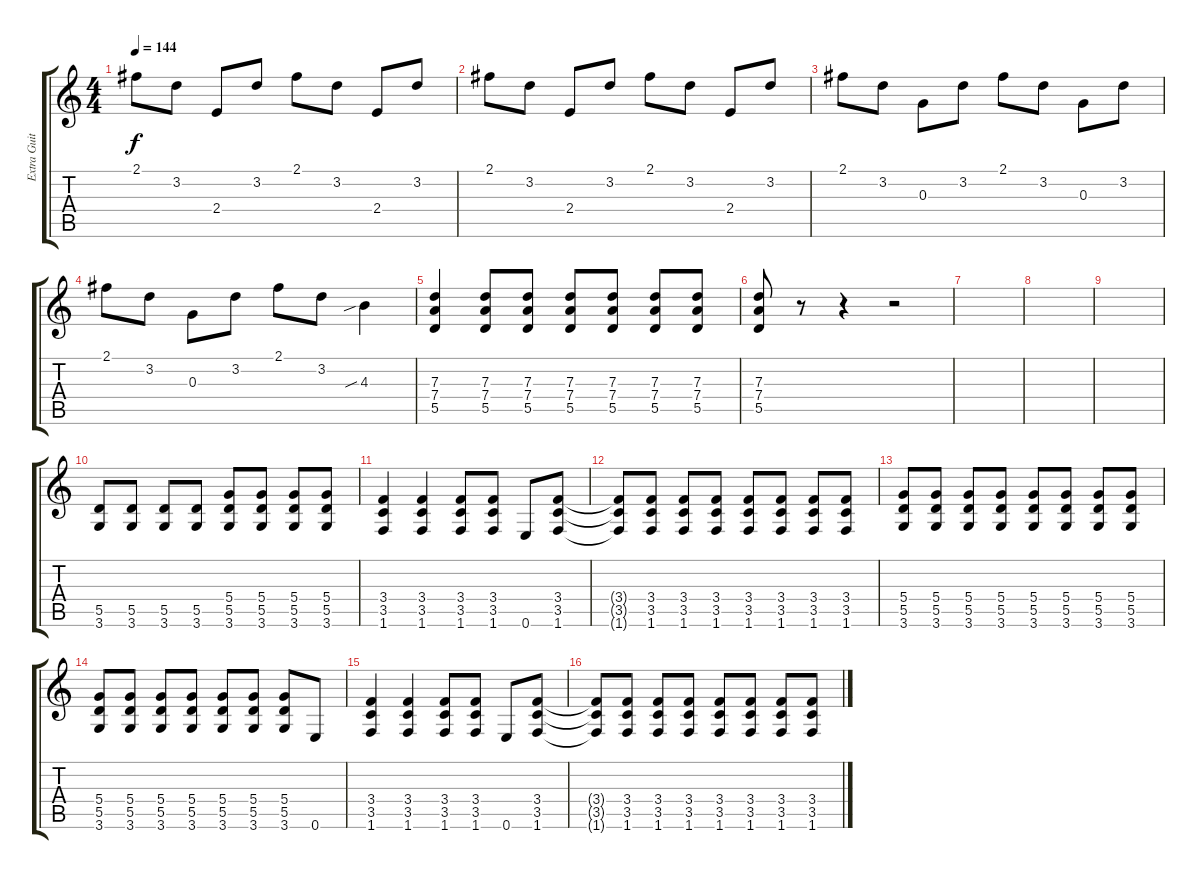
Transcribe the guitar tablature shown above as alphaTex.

\track ("Extra Guitar" "Extra Guit") {instrument distortionguitar}
\staff {score tabs}
\tuning (E4 B3 G3 D3 A2 E2) {hide}
\ts (4 4)
\tempo 144
\clef g2
\ks c
2.1.8{dy f} 3.2.8 2.4.8 3.2.8 2.1.8 3.2.8 2.4.8 3.2.8 |
2.1.8 3.2.8 2.4.8 3.2.8 2.1.8 3.2.8 2.4.8 3.2.8 |
2.1.8 3.2.8 0.3.8 3.2.8 2.1.8 3.2.8 0.3.8 3.2.8 |
2.1.8 3.2.8 0.3.8 3.2.8 2.1.8 3.2.8 4.3{sib}.4 |
(7.3 7.4 5.5).4 (7.3 7.4 5.5).8 (7.3 7.4 5.5).8 (7.3 7.4 5.5).8 (7.3 7.4 5.5).8 (7.3 7.4 5.5).8 (7.3 7.4 5.5).8 |
(7.3 7.4 5.5).8 r.8 r.4 r.2 |
|
|
|
(5.5 3.6).8 (5.5 3.6).8 (5.5 3.6).8 (5.5 3.6).8 (5.4 5.5 3.6).8 (5.4 5.5 3.6).8 (5.4 5.5 3.6).8 (5.4 5.5 3.6).8 |
(3.4 3.5 1.6).4 (3.4 3.5 1.6).4 (3.4 3.5 1.6).8 (3.4 3.5 1.6).8 0.6.8 (3.4 3.5 1.6).8 |
(3.4{t} 3.5{t} 1.6{t}).8 (3.4 3.5 1.6).8 (3.4 3.5 1.6).8 (3.4 3.5 1.6).8 (3.4 3.5 1.6).8 (3.4 3.5 1.6).8 (3.4 3.5 1.6).8 (3.4 3.5 1.6).8 |
(5.4 5.5 3.6).8 (5.4 5.5 3.6).8 (5.4 5.5 3.6).8 (5.4 5.5 3.6).8 (5.4 5.5 3.6).8 (5.4 5.5 3.6).8 (5.4 5.5 3.6).8 (5.4 5.5 3.6).8 |
(5.4 5.5 3.6).8 (5.4 5.5 3.6).8 (5.4 5.5 3.6).8 (5.4 5.5 3.6).8 (5.4 5.5 3.6).8 (5.4 5.5 3.6).8 (5.4 5.5 3.6).8 0.6.8 |
(3.4 3.5 1.6).4 (3.4 3.5 1.6).4 (3.4 3.5 1.6).8 (3.4 3.5 1.6).8 0.6.8 (3.4 3.5 1.6).8 |
(3.4{t} 3.5{t} 1.6{t}).8 (3.4 3.5 1.6).8 (3.4 3.5 1.6).8 (3.4 3.5 1.6).8 (3.4 3.5 1.6).8 (3.4 3.5 1.6).8 (3.4 3.5 1.6).8 (3.4 3.5 1.6).8
